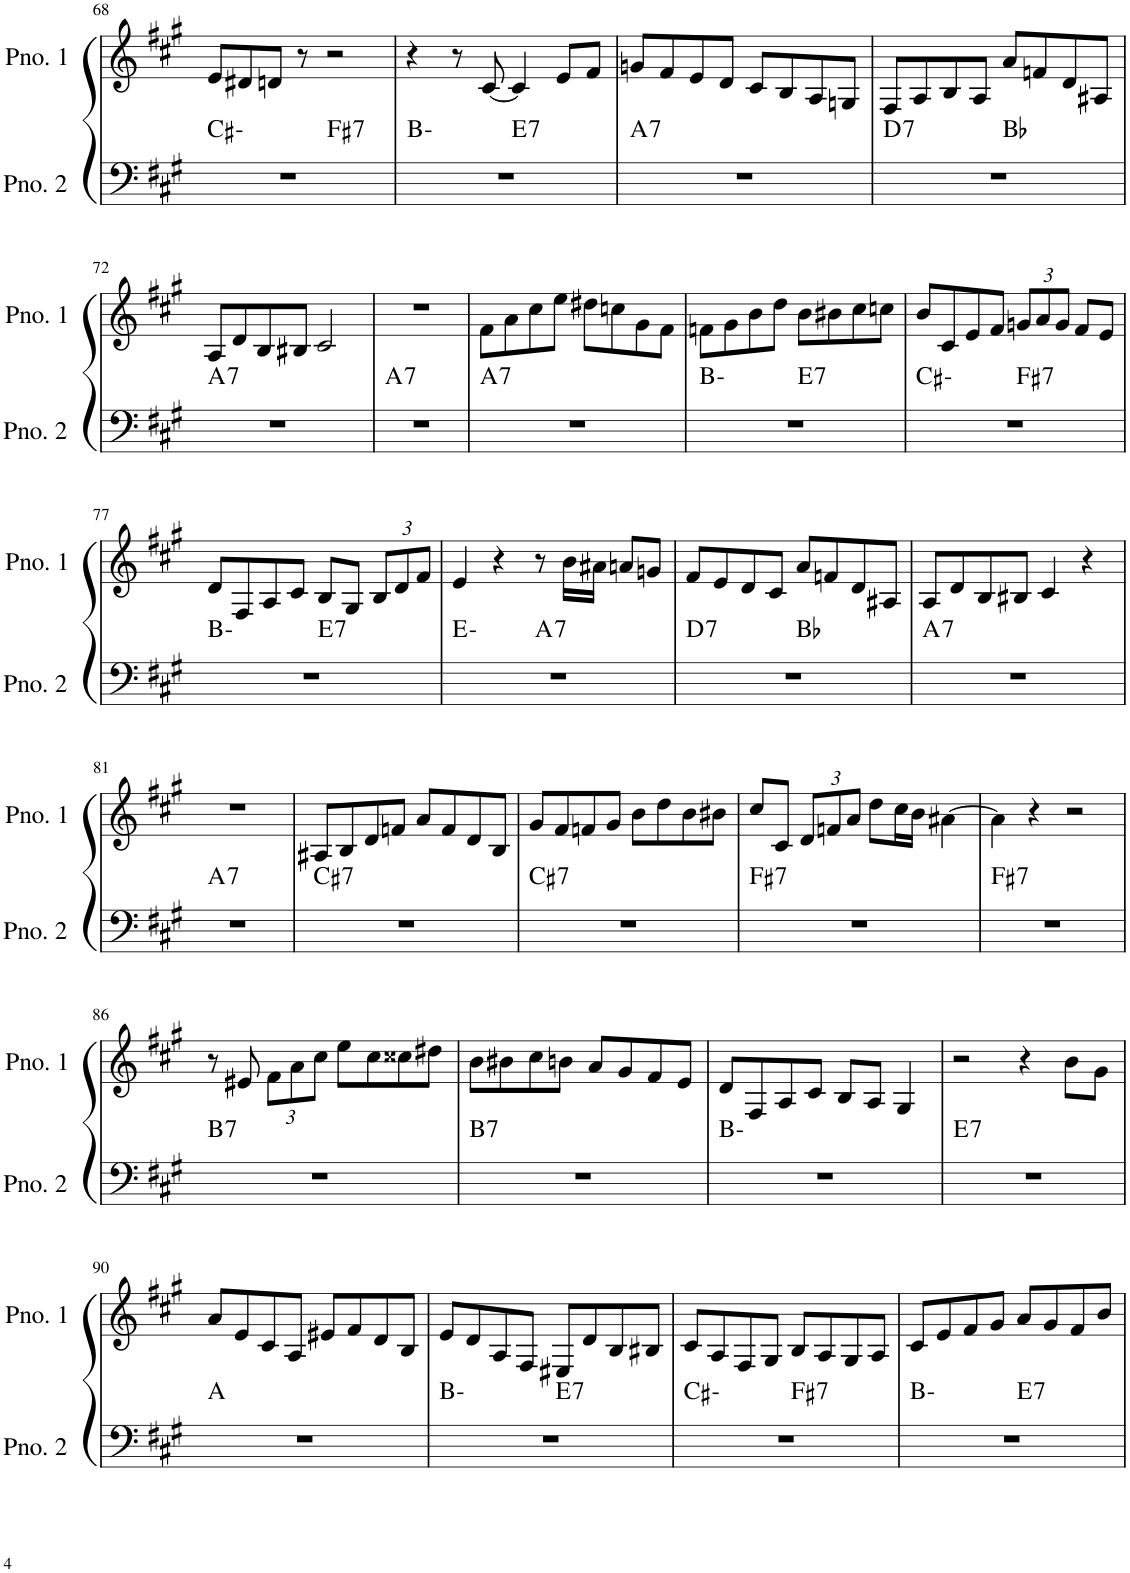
**kern	**harte	**kern
*part2	*part2	*part1
*staff2	*	*staff1
*I"ピアノ 2	*	*I"ピアノ 1
!!LO:PB:g=z
*clefF4	*	*clefG2
*k[f#c#g#]	*	*k[f#c#g#]
*M4/4	*	*M4/4
=68	=68	=68
*^	*	*
1r	2ryy	C#:min	8e/L
.	.	.	8d#X/
.	.	.	8dn/J
.	.	.	8r
!	!	!LO:H:kt=7	!
.	2ryy	F#:7	2r
=69	=69	=69	=69
1r	2ryy	B:min	4r
.	.	.	8r
.	.	.	[8c#/
!	!	!LO:H:kt=7	!
.	2ryy	E:7	4c#/]
.	.	.	8e/L
.	.	.	8f#/J
=70	=70	=70	=70
!	!	!LO:H:kt=7	!
*v	*v	*	*
1r	A:7	8gn/L
.	.	8f#/
.	.	8e/
.	.	8d/J
.	.	8c#/L
.	.	8B/
.	.	8A/
.	.	8Gn/J
=71	=71	=71
!	!LO:H:kt=7	!
*^	*	*
1r	2ryy	D:7	8F#/L
.	.	.	8A/
.	.	.	8B/
.	.	.	8A/J
.	2ryy	Bb:maj	8a/L
.	.	.	8fn/
.	.	.	8d/
.	.	.	8A#X/J
!!LO:LB:g=z
=72	=72	=72	=72
!	!	!LO:H:kt=7	!
*v	*v	*	*
1r	A:7	8A/L
.	.	8d/
.	.	8B/
.	.	8B#X/J
.	.	2c#/
=73	=73	=73
!	!LO:H:kt=7	!
1r	A:7	1r
=74	=74	=74
!	!LO:H:kt=7	!
1r	A:7	8f#\L
.	.	8a\
.	.	8cc#\
.	.	8ee\J
.	.	8dd#X\L
.	.	8ccn\
.	.	8g#\
.	.	8f#\J
=75	=75	=75
*^	*	*
1r	2ryy	B:min	8fn\L
.	.	.	8g#\
.	.	.	8b\
.	.	.	8dd\J
!	!	!LO:H:kt=7	!
.	2ryy	E:7	8b\L
.	.	.	8b#X\
.	.	.	8cc#\
.	.	.	8ccn\J
=76	=76	=76	=76
1r	2ryy	C#:min	8b/L
.	.	.	8c#/
.	.	.	8e/
.	.	.	8f#/J
*	*	*	*Xbrackettup
!	!	!LO:H:kt=7	!
.	2ryy	F#:7	12gn/L
.	.	.	12a/
.	.	.	12g/J
.	.	.	8f#/L
.	.	.	8e/J
!!LO:LB:g=z
=77	=77	=77	=77
1r	2ryy	B:min	8d/L
.	.	.	8F#/
.	.	.	8A/
.	.	.	8c#/J
!	!	!LO:H:kt=7	!
.	2ryy	E:7	8B/L
.	.	.	8G#/J
.	.	.	12B/L
.	.	.	12d/
.	.	.	12f#/J
=78	=78	=78	=78
1r	2ryy	E:min	4e/
.	.	.	4r
!	!	!LO:H:kt=7	!
.	2ryy	A:7	8r
.	.	.	16b\LL
.	.	.	16a#X\JJ
.	.	.	8an/L
.	.	.	8gn/J
=79	=79	=79	=79
!	!	!LO:H:kt=7	!
1r	2ryy	D:7	8f#/L
.	.	.	8e/
.	.	.	8d/
.	.	.	8c#/J
.	2ryy	Bb:maj	8a/L
.	.	.	8fn/
.	.	.	8d/
.	.	.	8A#X/J
=80	=80	=80	=80
!	!	!LO:H:kt=7	!
*v	*v	*	*
1r	A:7	8A/L
.	.	8d/
.	.	8B/
.	.	8B#X/J
.	.	4c#/
.	.	4r
!!LO:LB:g=z
=81	=81	=81
!	!LO:H:kt=7	!
1r	A:7	1r
=82	=82	=82
!	!LO:H:kt=7	!
1r	C#:7	8A#X/L
.	.	8B/
.	.	8d/
.	.	8fn/J
.	.	8a/L
.	.	8f/
.	.	8d/
.	.	8B/J
=83	=83	=83
!	!LO:H:kt=7	!
1r	C#:7	8g#/L
.	.	8f#/
.	.	8fn/
.	.	8g#/J
.	.	8b\L
.	.	8dd\
.	.	8b\
.	.	8b#X\J
=84	=84	=84
!	!LO:H:kt=7	!
1r	F#:7	8cc#/L
.	.	8c#/J
.	.	12d/L
.	.	12fn/
.	.	12a/J
.	.	8dd\L
.	.	16cc#\L
.	.	16b\JJ
.	.	[4a#X\
=85	=85	=85
!	!LO:H:kt=7	!
1r	F#:7	4a#\]
.	.	4r
.	.	2r
!!LO:LB:g=z
=86	=86	=86
!	!LO:H:kt=7	!
1r	B:7	8r
.	.	8e#X/
.	.	12f#\L
.	.	12a\
.	.	12cc#\J
.	.	8ee\L
.	.	8cc#\
.	.	8cc##X\
.	.	8dd#X\J
=87	=87	=87
!	!LO:H:kt=7	!
1r	B:7	8b\L
.	.	8b#X\
.	.	8cc#\
.	.	8bn\J
.	.	8a/L
.	.	8g#/
.	.	8f#/
.	.	8e/J
=88	=88	=88
1r	B:min	8d/L
.	.	8F#/
.	.	8A/
.	.	8c#/J
.	.	8B/L
.	.	8A/J
.	.	4G#/
=89	=89	=89
!	!LO:H:kt=7	!
1r	E:7	2r
.	.	4r
.	.	8b\L
.	.	8g#\J
!!LO:LB:g=z
=90	=90	=90
1r	A:maj	8a/L
.	.	8e/
.	.	8c#/
.	.	8A/J
.	.	8e#X/L
.	.	8f#/
.	.	8d/
.	.	8B/J
=91	=91	=91
*^	*	*
1r	2ryy	B:min	8e/L
.	.	.	8d/
.	.	.	8A/
.	.	.	8F#/J
!	!	!LO:H:kt=7	!
.	2ryy	E:7	8E#X/L
.	.	.	8d/
.	.	.	8B/
.	.	.	8B#X/J
=92	=92	=92	=92
1r	2ryy	C#:min	8c#/L
.	.	.	8A/
.	.	.	8F#/
.	.	.	8G#/J
!	!	!LO:H:kt=7	!
.	2ryy	F#:7	8B/L
.	.	.	8A/
.	.	.	8G#/
.	.	.	8A/J
=93	=93	=93	=93
1r	2ryy	B:min	8c#/L
.	.	.	8e/
.	.	.	8f#/
.	.	.	8g#/J
!	!	!LO:H:kt=7	!
.	2ryy	E:7	8a/L
.	.	.	8g#/
.	.	.	8f#/
.	.	.	8b/J
*v	*v	*	*
=	=	=
*-	*-	*-
